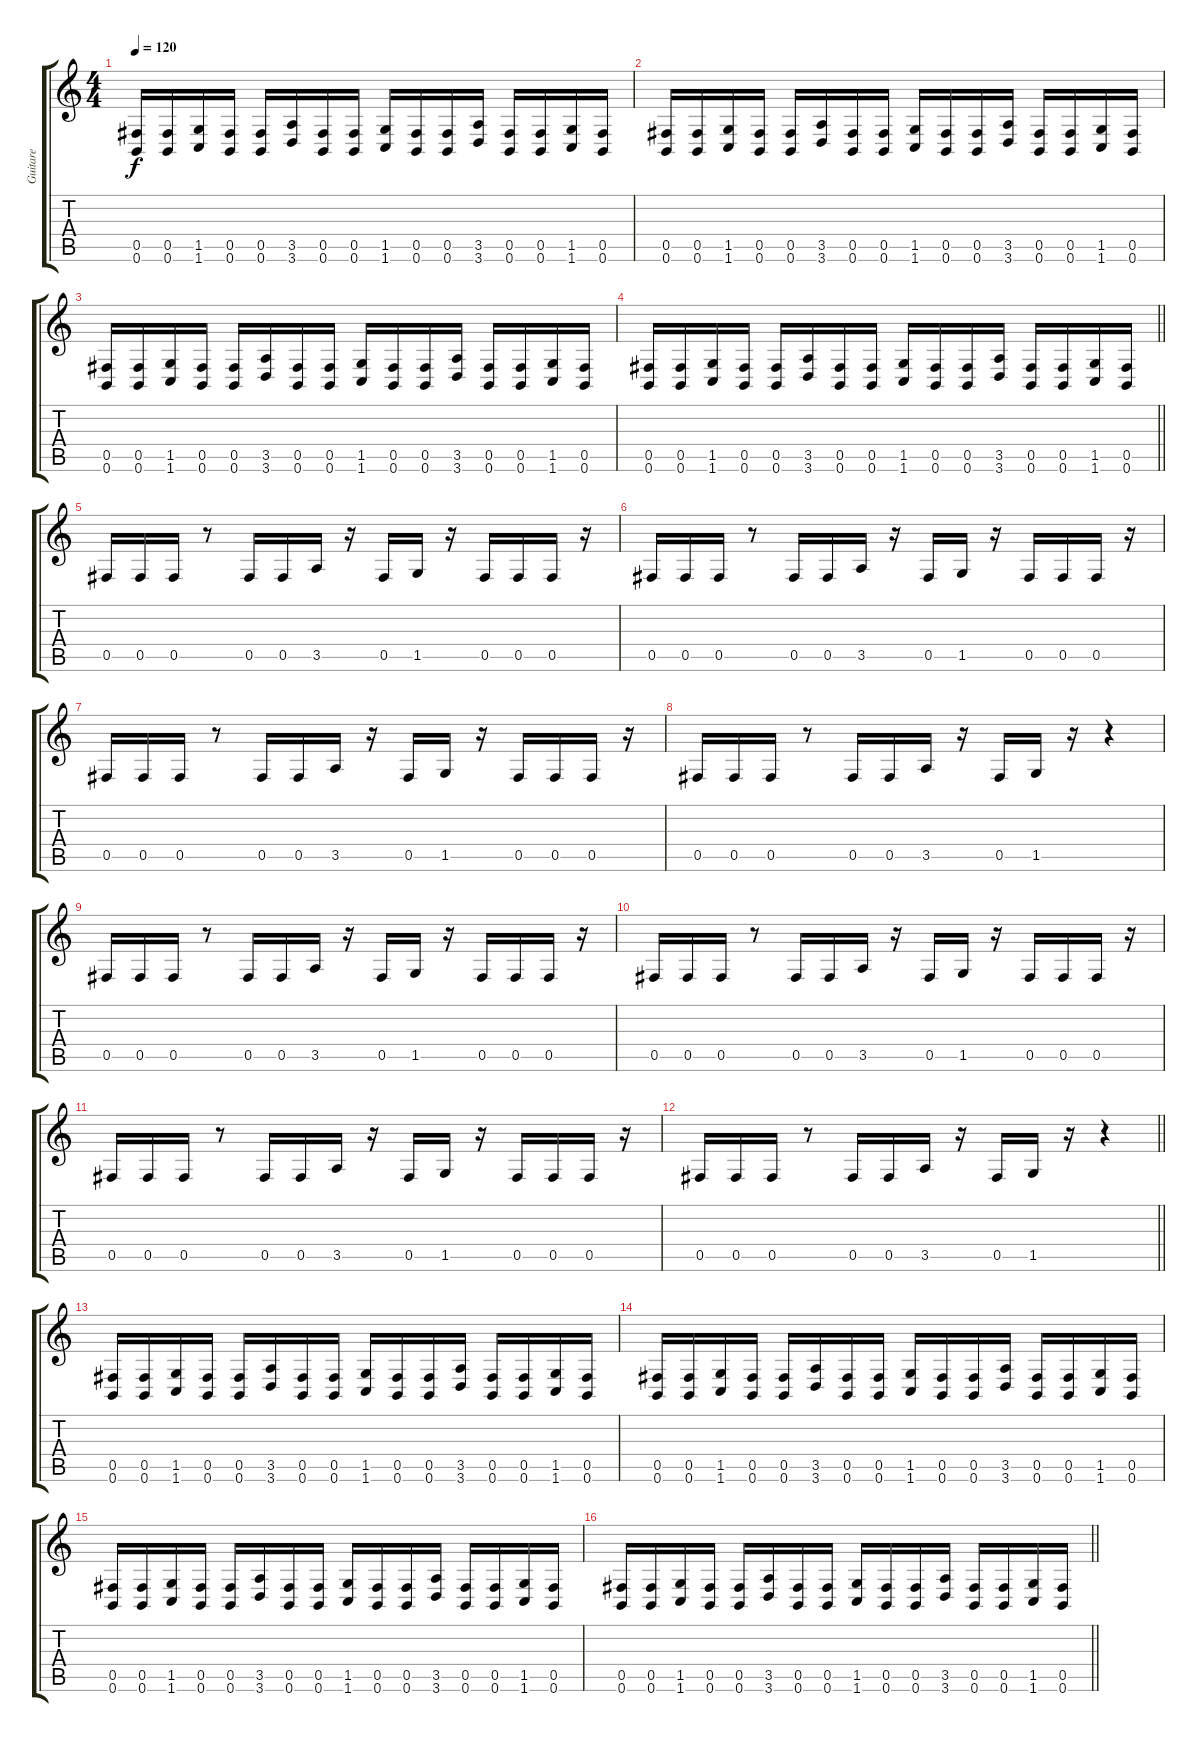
\track ("Guitare" "Guitare") {instrument distortionguitar}
\staff {score tabs}
\tuning (B3 Gb3 D3 B2 Gb2 B1) {hide}
\ts (4 4)
\tempo 120
\clef g2
\ks c
(0.5 0.6).16{dy f} (0.5 0.6).16 (1.5 1.6).16 (0.5 0.6).16 (0.5 0.6).16 (3.5 3.6).16 (0.5 0.6).16 (0.5 0.6).16 (1.5 1.6).16 (0.5 0.6).16 (0.5 0.6).16 (3.5 3.6).16 (0.5 0.6).16 (0.5 0.6).16 (1.5 1.6).16 (0.5 0.6).16 |
(0.5 0.6).16 (0.5 0.6).16 (1.5 1.6).16 (0.5 0.6).16 (0.5 0.6).16 (3.5 3.6).16 (0.5 0.6).16 (0.5 0.6).16 (1.5 1.6).16 (0.5 0.6).16 (0.5 0.6).16 (3.5 3.6).16 (0.5 0.6).16 (0.5 0.6).16 (1.5 1.6).16 (0.5 0.6).16 |
(0.5 0.6).16 (0.5 0.6).16 (1.5 1.6).16 (0.5 0.6).16 (0.5 0.6).16 (3.5 3.6).16 (0.5 0.6).16 (0.5 0.6).16 (1.5 1.6).16 (0.5 0.6).16 (0.5 0.6).16 (3.5 3.6).16 (0.5 0.6).16 (0.5 0.6).16 (1.5 1.6).16 (0.5 0.6).16 |
\barLineRight lightlight
(0.5 0.6).16 (0.5 0.6).16 (1.5 1.6).16 (0.5 0.6).16 (0.5 0.6).16 (3.5 3.6).16 (0.5 0.6).16 (0.5 0.6).16 (1.5 1.6).16 (0.5 0.6).16 (0.5 0.6).16 (3.5 3.6).16 (0.5 0.6).16 (0.5 0.6).16 (1.5 1.6).16 (0.5 0.6).16 |
0.5.16 0.5.16 0.5.16 r.8 0.5.16 0.5.16 3.5.16 r.16 0.5.16 1.5.16 r.16 0.5.16 0.5.16 0.5.16 r.16 |
0.5.16 0.5.16 0.5.16 r.8 0.5.16 0.5.16 3.5.16 r.16 0.5.16 1.5.16 r.16 0.5.16 0.5.16 0.5.16 r.16 |
0.5.16 0.5.16 0.5.16 r.8 0.5.16 0.5.16 3.5.16 r.16 0.5.16 1.5.16 r.16 0.5.16 0.5.16 0.5.16 r.16 |
0.5.16 0.5.16 0.5.16 r.8 0.5.16 0.5.16 3.5.16 r.16 0.5.16 1.5.16 r.16 r.4 |
0.5.16 0.5.16 0.5.16 r.8 0.5.16 0.5.16 3.5.16 r.16 0.5.16 1.5.16 r.16 0.5.16 0.5.16 0.5.16 r.16 |
0.5.16 0.5.16 0.5.16 r.8 0.5.16 0.5.16 3.5.16 r.16 0.5.16 1.5.16 r.16 0.5.16 0.5.16 0.5.16 r.16 |
0.5.16 0.5.16 0.5.16 r.8 0.5.16 0.5.16 3.5.16 r.16 0.5.16 1.5.16 r.16 0.5.16 0.5.16 0.5.16 r.16 |
\barLineRight lightlight
0.5.16 0.5.16 0.5.16 r.8 0.5.16 0.5.16 3.5.16 r.16 0.5.16 1.5.16 r.16 r.4 |
(0.5 0.6).16 (0.5 0.6).16 (1.5 1.6).16 (0.5 0.6).16 (0.5 0.6).16 (3.5 3.6).16 (0.5 0.6).16 (0.5 0.6).16 (1.5 1.6).16 (0.5 0.6).16 (0.5 0.6).16 (3.5 3.6).16 (0.5 0.6).16 (0.5 0.6).16 (1.5 1.6).16 (0.5 0.6).16 |
(0.5 0.6).16 (0.5 0.6).16 (1.5 1.6).16 (0.5 0.6).16 (0.5 0.6).16 (3.5 3.6).16 (0.5 0.6).16 (0.5 0.6).16 (1.5 1.6).16 (0.5 0.6).16 (0.5 0.6).16 (3.5 3.6).16 (0.5 0.6).16 (0.5 0.6).16 (1.5 1.6).16 (0.5 0.6).16 |
(0.5 0.6).16 (0.5 0.6).16 (1.5 1.6).16 (0.5 0.6).16 (0.5 0.6).16 (3.5 3.6).16 (0.5 0.6).16 (0.5 0.6).16 (1.5 1.6).16 (0.5 0.6).16 (0.5 0.6).16 (3.5 3.6).16 (0.5 0.6).16 (0.5 0.6).16 (1.5 1.6).16 (0.5 0.6).16 |
\barLineRight lightlight
(0.5 0.6).16 (0.5 0.6).16 (1.5 1.6).16 (0.5 0.6).16 (0.5 0.6).16 (3.5 3.6).16 (0.5 0.6).16 (0.5 0.6).16 (1.5 1.6).16 (0.5 0.6).16 (0.5 0.6).16 (3.5 3.6).16 (0.5 0.6).16 (0.5 0.6).16 (1.5 1.6).16 (0.5 0.6).16
